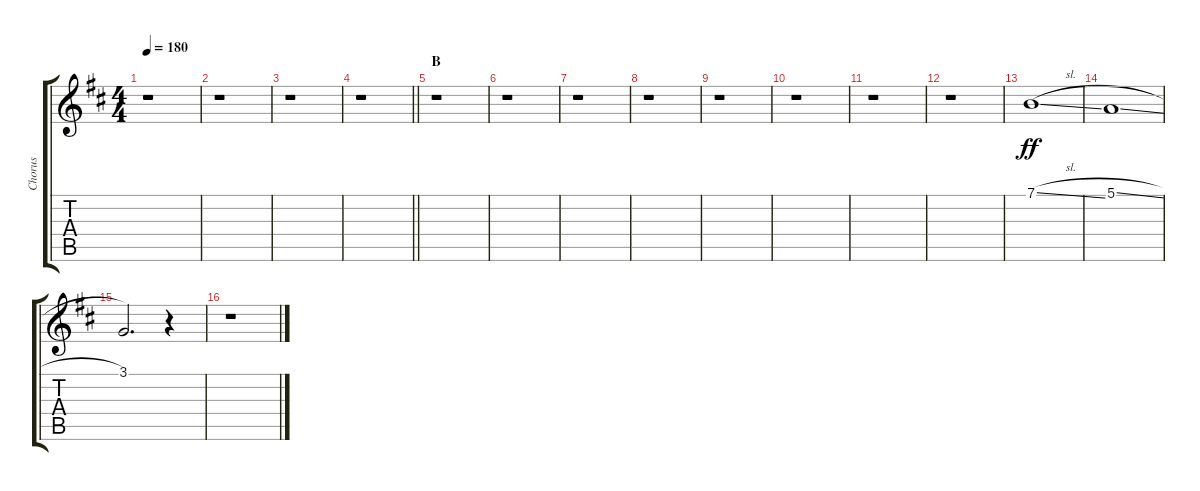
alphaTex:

\track ("Chorus" "Chorus") {instrument voiceoohs}
\staff {score tabs}
\tuning (E4 B3 G3 D3 A2 E2) {hide}
\ts (4 4)
\tempo 180
\clef g2
\ks d
r.1{dy ff} |
r.1 |
r.1 |
\barLineRight lightlight
r.1 |
\section ("" "B")
r.1 |
r.1 |
r.1 |
r.1 |
r.1 |
r.1 |
r.1 |
r.1 |
7.1{sl}.1 |
5.1{sl}.1 |
3.1.2{d} r.4 |
r.1
